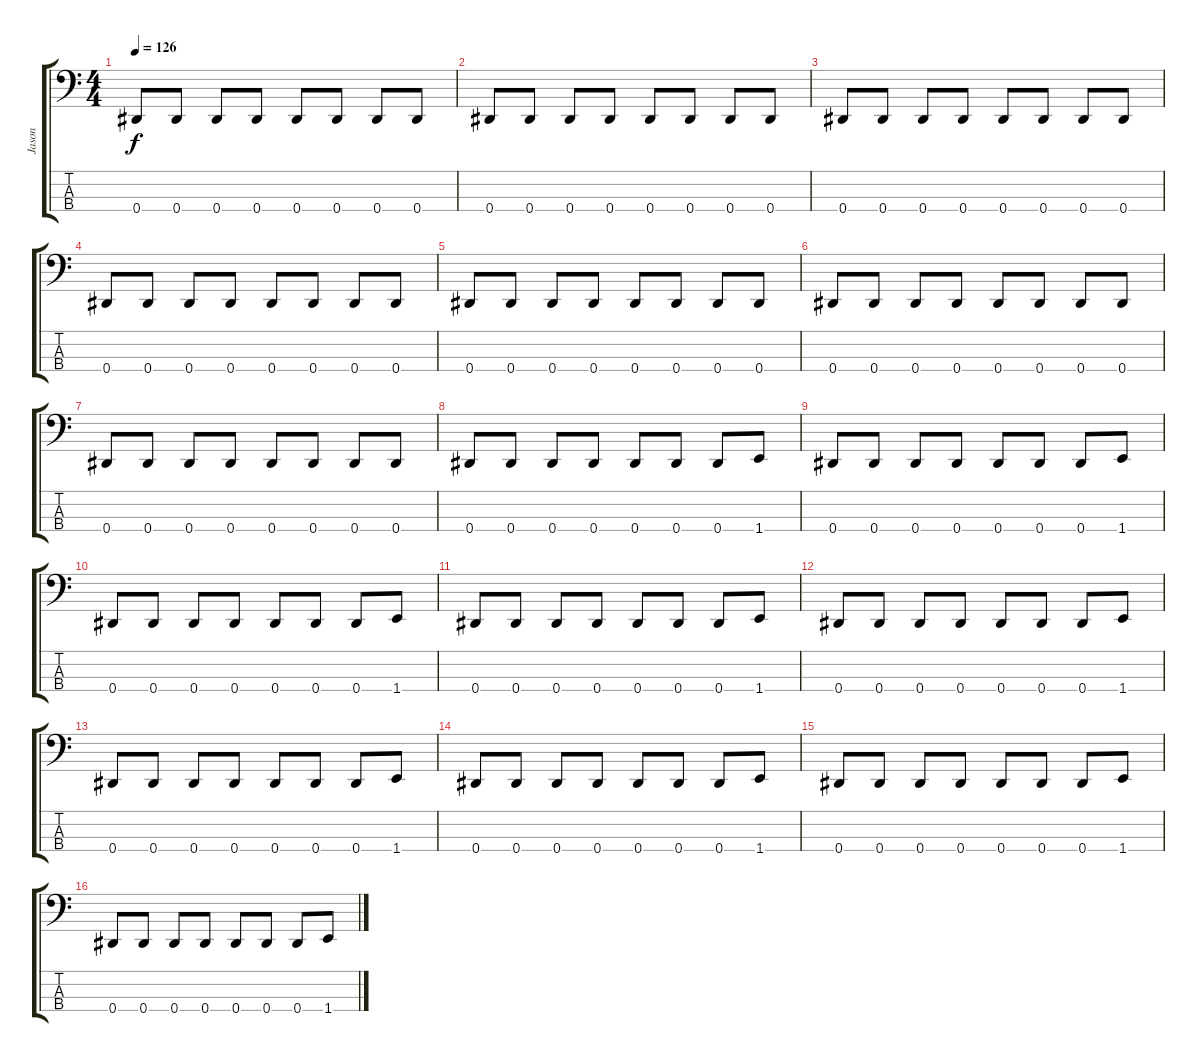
\track ("Jason" "Jason") {instrument electricbasspick}
\staff {score tabs}
\tuning (Gb2 Db2 Ab1 Eb1) {hide}
\ts (4 4)
\tempo 126
\clef f4
\ks c
0.4.8{dy f} 0.4.8 0.4.8 0.4.8 0.4.8 0.4.8 0.4.8 0.4.8 |
0.4.8 0.4.8 0.4.8 0.4.8 0.4.8 0.4.8 0.4.8 0.4.8 |
0.4.8 0.4.8 0.4.8 0.4.8 0.4.8 0.4.8 0.4.8 0.4.8 |
0.4.8 0.4.8 0.4.8 0.4.8 0.4.8 0.4.8 0.4.8 0.4.8 |
0.4.8 0.4.8 0.4.8 0.4.8 0.4.8 0.4.8 0.4.8 0.4.8 |
0.4.8 0.4.8 0.4.8 0.4.8 0.4.8 0.4.8 0.4.8 0.4.8 |
0.4.8 0.4.8 0.4.8 0.4.8 0.4.8 0.4.8 0.4.8 0.4.8 |
0.4.8 0.4.8 0.4.8 0.4.8 0.4.8 0.4.8 0.4.8 1.4.8 |
0.4.8 0.4.8 0.4.8 0.4.8 0.4.8 0.4.8 0.4.8 1.4.8 |
0.4.8 0.4.8 0.4.8 0.4.8 0.4.8 0.4.8 0.4.8 1.4.8 |
0.4.8 0.4.8 0.4.8 0.4.8 0.4.8 0.4.8 0.4.8 1.4.8 |
0.4.8 0.4.8 0.4.8 0.4.8 0.4.8 0.4.8 0.4.8 1.4.8 |
0.4.8 0.4.8 0.4.8 0.4.8 0.4.8 0.4.8 0.4.8 1.4.8 |
0.4.8 0.4.8 0.4.8 0.4.8 0.4.8 0.4.8 0.4.8 1.4.8 |
0.4.8 0.4.8 0.4.8 0.4.8 0.4.8 0.4.8 0.4.8 1.4.8 |
0.4.8 0.4.8 0.4.8 0.4.8 0.4.8 0.4.8 0.4.8 1.4.8
